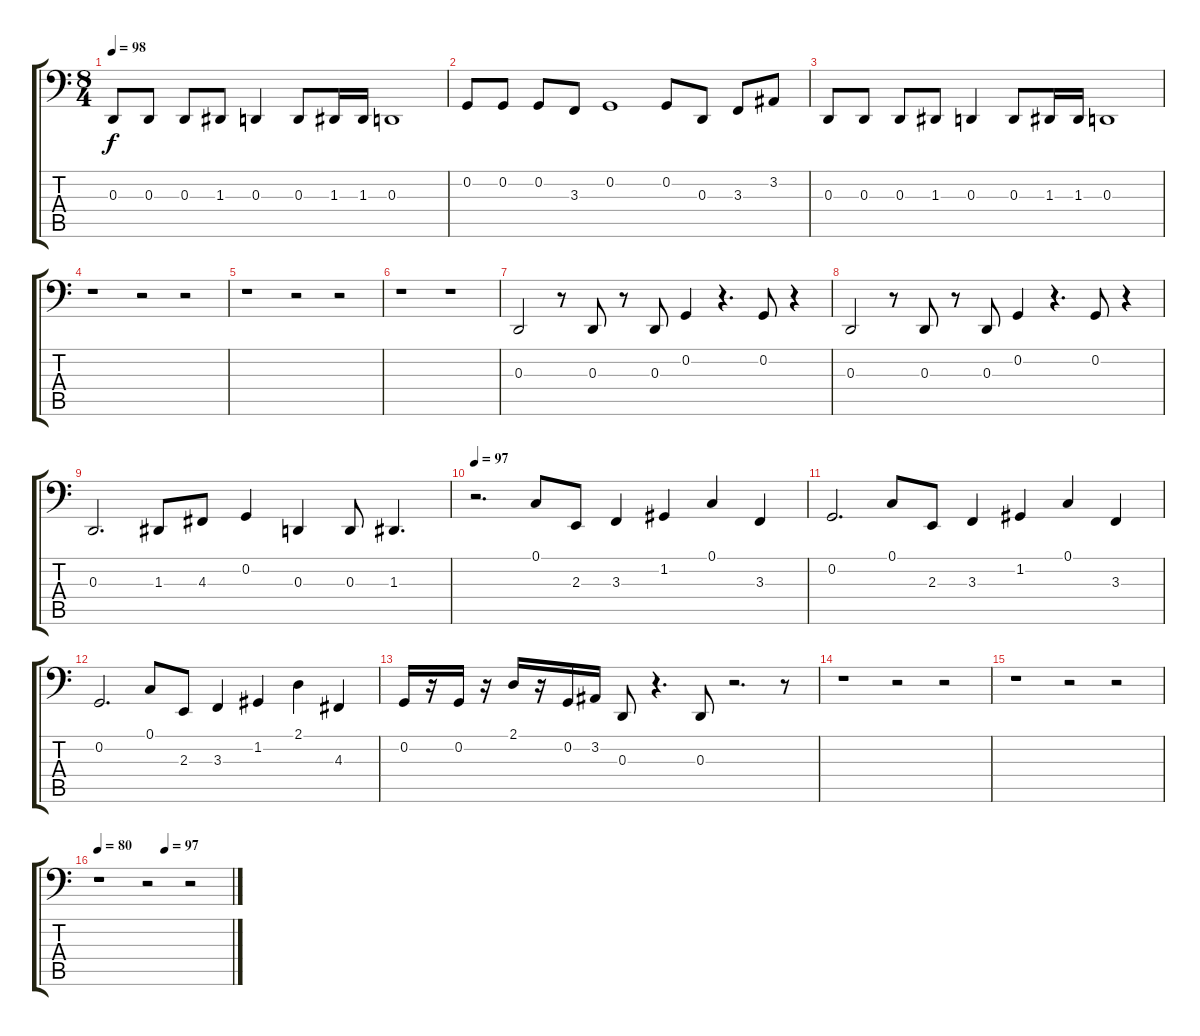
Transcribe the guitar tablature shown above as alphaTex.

\track "" {instrument stringensemble1}
\staff {score tabs}
\tuning (C3 G2 D2 A1 E1 B0) {hide}
\ts (8 4)
\tempo 98
\clef f4
\ks c
0.3.8{dy f} 0.3.8 0.3.8 1.3.8 0.3.4 0.3.8 1.3.16 1.3.16 0.3.1 |
0.2.8 0.2.8 0.2.8 3.3.8 0.2.1 0.2.8 0.3.8 3.3.8 3.2.8 |
0.3.8 0.3.8 0.3.8 1.3.8 0.3.4 0.3.8 1.3.16 1.3.16 0.3.1 |
r.1 r.2 r.2 |
r.1 r.2 r.2 |
r.1 r.1 |
0.3.2 r.8 0.3.8 r.8 0.3.8 0.2.4 r.4{d} 0.2.8 r.4 |
0.3.2 r.8 0.3.8 r.8 0.3.8 0.2.4 r.4{d} 0.2.8 r.4 |
0.3.2{d} 1.3.8 4.3.8 0.2.4 0.3.4 0.3.8 1.3.4{d} |
\tempo 97
r.2{d} 0.1.8 2.3.8 3.3.4 1.2.4 0.1.4 3.3.4 |
0.2.2{d} 0.1.8 2.3.8 3.3.4 1.2.4 0.1.4 3.3.4 |
0.2.2{d} 0.1.8 2.3.8 3.3.4 1.2.4 2.1.4 4.3.4 |
0.2.16 r.16 0.2.16 r.16 2.1.16 r.16 0.2.16 3.2.16 0.3.8 r.4{d} 0.3.8 r.2{d} r.8 |
r.1 r.2 r.2 |
r.1 r.2 r.2 |
\tempo 80
\tempo (97 0.5)
r.1 r.2 r.2
